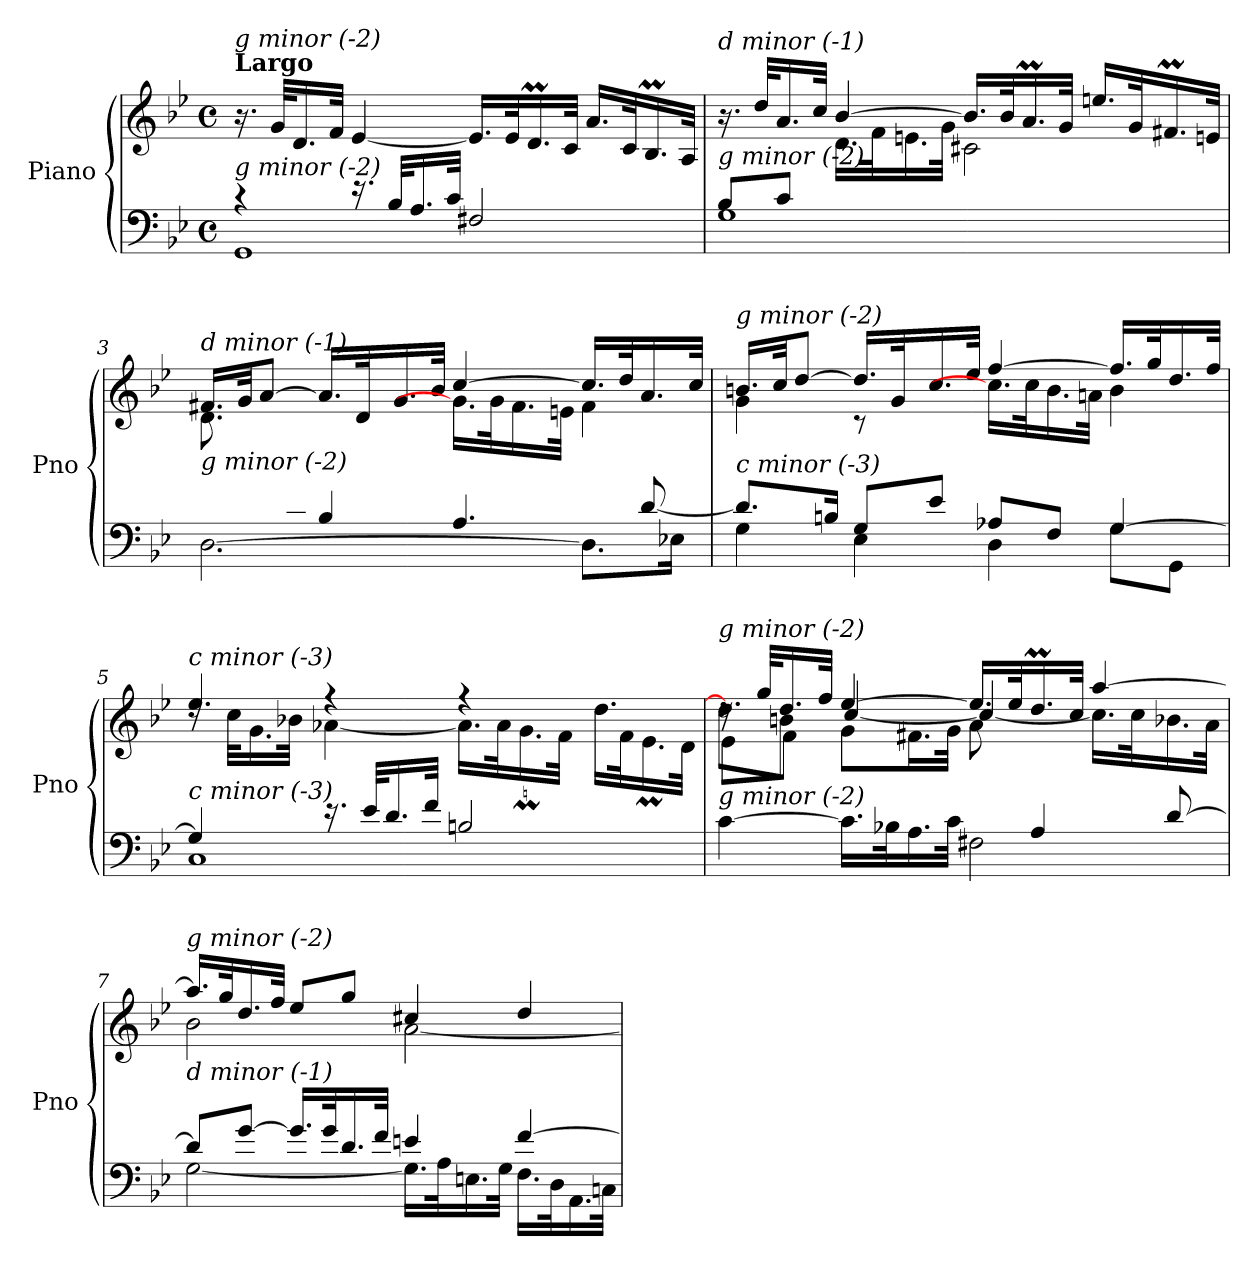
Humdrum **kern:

**kern	**kern
*part1	*part1
*staff2	*staff1
*I"Piano	*
*I'Pno	*
*clefF4	*clefG2
*k[b-e-]	*k[b-e-]
*M4/4	*M4/4
*met(c)	*met(c)
=1	=1
*^	*
!	!	!LO:TX:a:B:t=Largo
!	!	!LO:TX:i:t=g minor (-2)
!LO:TX:i:t=g minor (-2)	!	!
4r	1GG	16.r
.	.	32g/KLL
.	.	16.d/
.	.	32f/JJk
16.r	.	[4e-/
32B-/KLL	.	.
16.A/	.	.
32c/JJk	.	.
2F#X/	.	16.e-/LL]
.	.	32e-/K
.	.	16.dm/
.	.	32c/JJk
.	.	16.a/LL
.	.	32c/K
.	.	16.B-M/
.	.	32A/JJk
=2	=2	=2
*	*	*^
!	!	!LO:TX:i:t=d minor (-1)	!
!LO:TX:i:t=g minor (-2)	!	!	!
8B-/L	1G	16.r	4ryy
.	.	32dd/KLL	.
8c/J	.	16.a/	.
.	.	32cc/JJk	.
2.ryy	.	[4b-/	16.d\LL
.	.	.	32f\K
.	.	.	16.en\
.	.	.	32g\JJk
.	.	16.b-/LL]	2c#X\
.	.	32b-/K	.
.	.	16.am/	.
.	.	32g/JJk	.
.	.	16.een/LL	.
.	.	32g/K	.
.	.	16.f#Xm/	.
.	.	32en/JJk	.
!!LO:LB:g=z
=3	=3	=3	=3
*	*^	*	*^
!	!	!	!LO:TX:i:t=d minor (-1)	!	!
!LO:TX:i:t=g minor (-2)	!	!	!	!	!
4.ryy	8.ryy	[2.D\	16.f#X/LL	4.ryy	8.d\L
.	.	.	32g/JK	.	.
.	.	.	[8a/J	.	.
.	16cn/Jk	.	.	.	2ryy
.	4B-/	.	16.a/LL]	.	.
.	.	.	32d/K	.	.
2ryy	.	.	16.g/	[8g\yy	.
.	.	.	32b-/JJk	.	.
.	4.A/	.	[4cc/	16.g\LL]	.
.	.	.	.	32g\K	.
.	.	.	.	16.f#\	.
.	.	.	.	.	4ryy
.	.	.	.	32en\JJk	.
.	.	8.D\L]	16.cc/LL]	4f#\	.
.	.	.	32dd/K	.	.
8ryy	[8d/	.	16.a/	.	.
.	.	16E-X\Jk	.	.	16ryy
.	.	.	32cc/JJk	.	.
*	*v	*v	*	*	*
*	*	*	*v	*v
=4	=4	=4	=4
!	!	!LO:TX:i:t=g minor (-2)	!
!LO:TX:i:t=c minor (-3)	!	!	!
8.d/L]	4G\	16.bn/LL	4g\
.	.	32cc/JK	.
.	.	[8dd/J	.
16Bn/Jk	.	.	.
8G/L	4E-\	16.dd/LL]	8r
.	.	32g/K	.
8e-/J	.	16.cc/	[8cc\yy
.	.	32ee-/JJk	.
8A-X/L	4D\	[4ff/	16.cc\LL]
.	.	.	32cc\K
8F/J	.	.	16.b\
.	.	.	32an\JJk
[4G/	8G\L	16.ff/LL]	4b\
.	.	32gg/K	.
.	8GG\J	16.dd/	.
.	.	32ff/JJk	.
!!LO:LB:g=z	!!
=5	=5	=5	=5
!	!	!LO:TX:i:t=c minor (-3)	!
!LO:TX:i:t=c minor (-3)	!	!	!
4G/]	1C	4ee-/	16.rdd
.	.	.	32cc\KLL
.	.	.	16.g\
.	.	.	32b-X\JJk
16.r	.	4r	[4a-X\
32e-/KLL	.	.	.
16.d/	.	.	.
32f/JJk	.	.	.
2Bn/	.	4r	16.a-\LL]
.	.	.	32a-\K
.	.	.	16.gM\
.	.	.	32f\JJk
.	.	[4dd/yy	16.dd\LL
.	.	.	32f\K
.	.	.	16.e-M\
.	.	.	32d\JJk
=6	=6	=6	=6
*	*^	*^	*^
!	!	!	!LO:TX:i:t=g minor (-2)	!	!	!
!LO:TX:i:t=g minor (-2)	!	!	!	!	!	!
2ryy	[4c\	2ryy	16.rdd	8dd\L]	8e-\L	2ryy
.	.	.	32gg/KLL	.	.	.
.	.	.	16.dd/	8bn\J	8f\J	.
.	.	.	32ff/JJk	.	.	.
.	16.c\LL]	.	[4ee-/	[4cc/	8g\L	.
.	32B-X\K	.	.	.	.	.
.	16.A\	.	.	.	16.f#X\L	.
.	32c\JJk	.	.	.	32g\JJk	.
8ryy	2F#X\	8ryy	16.ee-/LL]	4cc/_	8a\	8ryy
.	.	.	32ee-/K	.	.	.
4.ryy	.	4A/	16.ddm/	.	4.ryy	4.ryy
.	.	.	32cc/JJk	.	.	.
.	.	.	[4aa/	16.cc\LL]	.	.
.	.	.	.	32cc\K	.	.
.	.	[8d/	.	16.b-X\	.	.
.	.	.	.	32a\JJk	.	.
*	*v	*v	*	*	*	*
*	*	*	*v	*v	*v
!!LO:LB:g=z
=7	=7	=7	=7
!	!	!LO:TX:i:t=g minor (-2)	!
!LO:TX:i:t=d minor (-1)	!	!	!
8d/L]	[2G\	16.aa/LL]	2b-\
.	.	32gg/K	.
[8g/J	.	16.dd/	.
.	.	32ff/JJk	.
16.g/LL]	.	8ee-/L	.
32g/K	.	.	.
16.d/	.	8gg/J	.
32f/JJk	.	.	.
4en/	16.G\LL]	4cc#X/	[2a\
.	32A\K	.	.
.	16.En\	.	.
.	32G\JJk	.	.
[4f/	16.F\LL	4dd/	.
.	32D\K	.	.
.	16.AA\	.	.
.	32Cn\JJk	.	.
*v	*v	*	*
*	*v	*v
=	=
*-	*-
